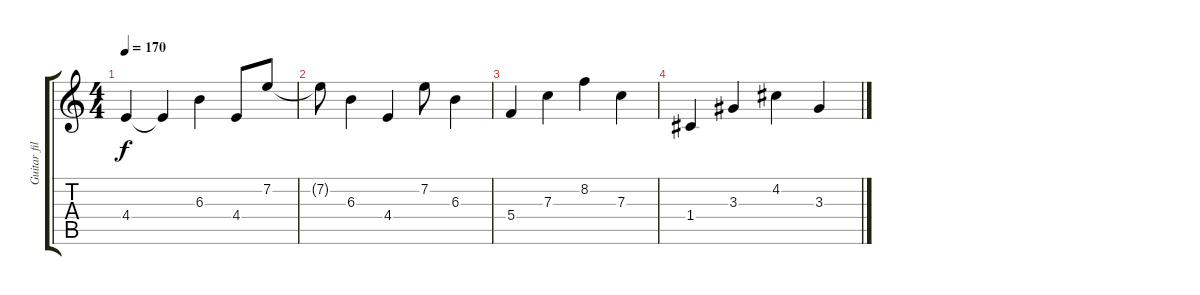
\track ("Guitar fils" "Guitar fil") {instrument electricguitarclean}
\staff {score tabs}
\tuning (D4 A3 F3 C3 G2 C2) {hide}
\ts (4 4)
\tempo 170
\clef g2
\ks c
4.4.4{dy f} 4.4{t}.4 6.3.4 4.4.8 7.2.8 |
7.2{t}.8 6.3.4 4.4.4 7.2.8 6.3.4 |
5.4.4 7.3.4 8.2.4 7.3.4 |
1.4.4 3.3.4 4.2.4 3.3.4
